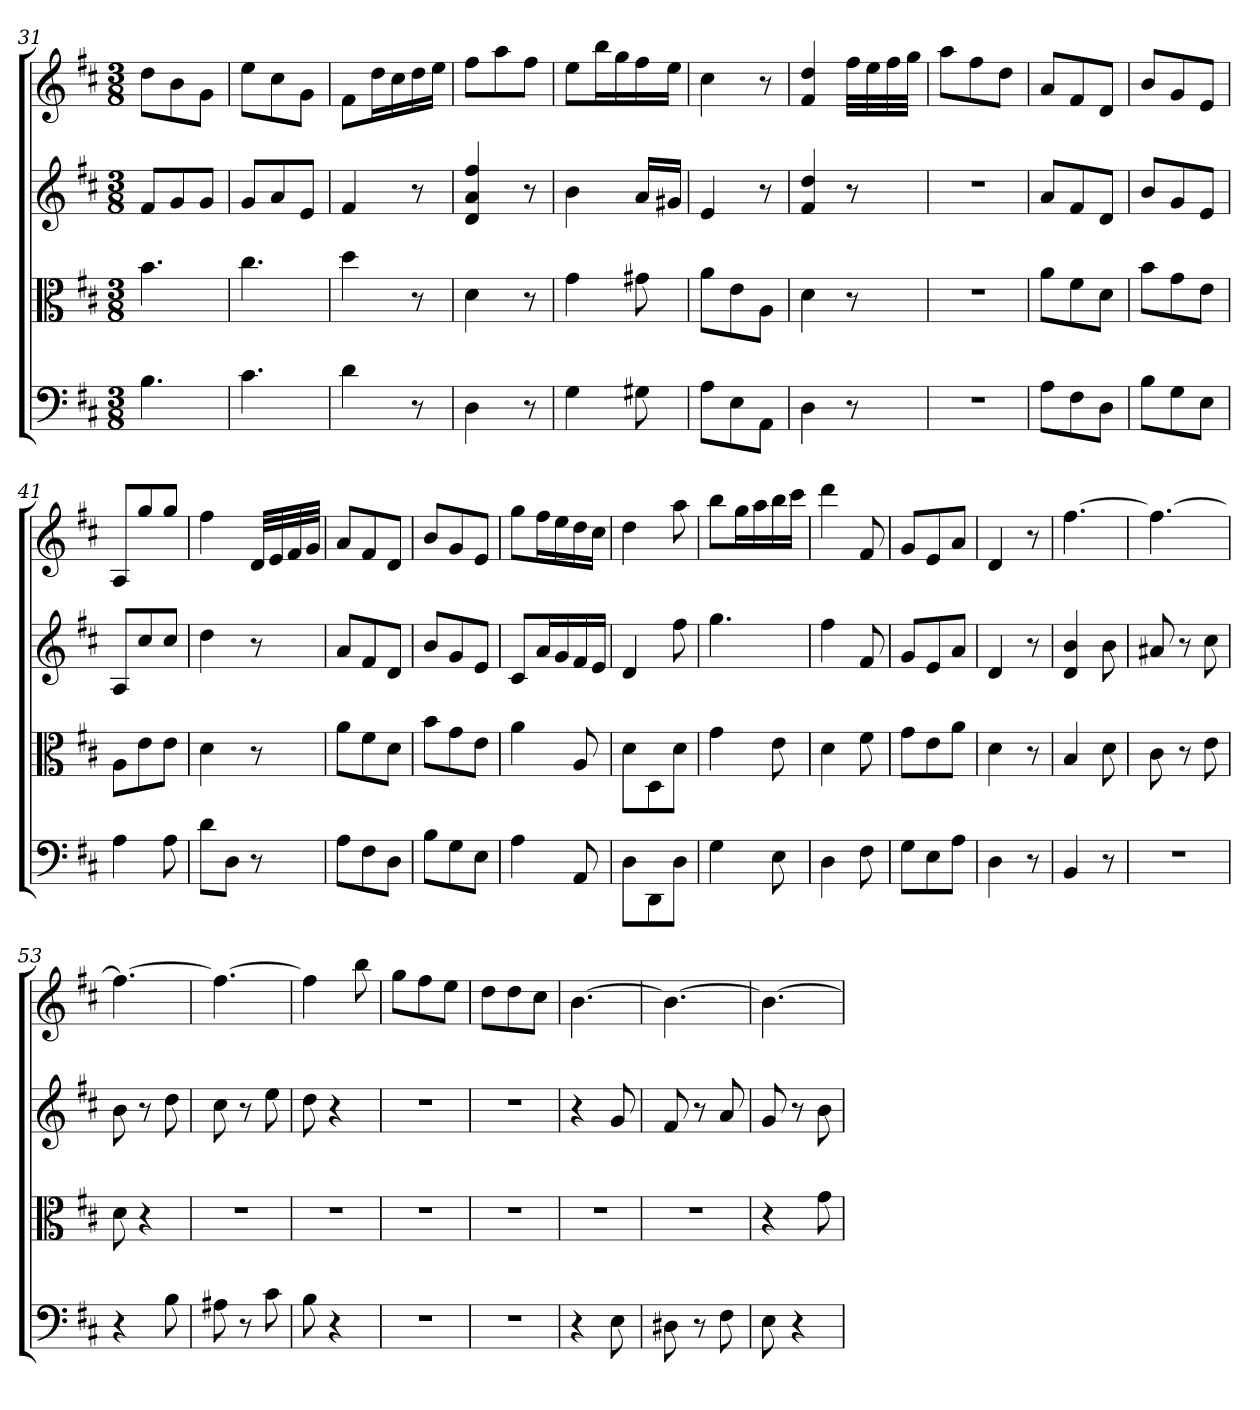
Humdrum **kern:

**kern	**kern	**kern	**kern
*part4	*part3	*part2	*part1
*staff4	*staff3	*staff2	*staff1
*clefF4	*clefC3	*clefG2	*clefG2
*k[f#c#]	*k[f#c#]	*k[f#c#]	*k[f#c#]
*D:	*D:	*D:	*D:
*M3/8	*M3/8	*M3/8	*M3/8
=31	=31	=31	=31
4.B	4.b	8f#/L	8dd\L
.	.	8g/	8b\
.	.	8g/J	8g\J
=32	=32	=32	=32
4.c#	4.cc#	8g/L	8ee\L
.	.	8a/	8cc#\
.	.	8e/J	8g\J
=33	=33	=33	=33
4d	4dd	4f#	8f#\L
.	.	.	16dd\L
.	.	.	16cc#\
8r	8r	8r	16dd\
.	.	.	16ee\JJ
=34	=34	=34	=34
4D	4d	4d 4a 4ff#	8ff#\L
.	.	.	8aa\
8r	8r	8r	8ff#\J
=35	=35	=35	=35
4G	4g	4b	8ee\L
.	.	.	16bb\L
.	.	.	16gg\
8G#X	8g#X	16a/LL	16ff#\
.	.	16g#X/JJ	16ee\JJ
=36	=36	=36	=36
8A\L	8a\L	4e	4cc#
8E\	8e\	.	.
8AA\J	8A\J	8r	8r
=37	=37	=37	=37
4D	4d	4f# 4dd	4f# 4dd
8r	8r	8r	32ff#\LLL
.	.	.	32ee\
.	.	.	32ff#\
.	.	.	32gg\JJJ
=38	=38	=38	=38
4.r	4.r	4.r	8aa\L
.	.	.	8ff#\
.	.	.	8dd\J
=39	=39	=39	=39
8A\L	8a\L	8a/L	8a/L
8F#\	8f#\	8f#/	8f#/
8D\J	8d\J	8d/J	8d/J
=40	=40	=40	=40
8B\L	8b\L	8b/L	8b/L
8G\	8g\	8g/	8g/
8E\J	8e\J	8e/J	8e/J
=41	=41	=41	=41
4A	8A\L	8A/L	8A/L
.	8e\	8cc#/	8gg/
8A	8e\J	8cc#/J	8gg/J
=42	=42	=42	=42
8d\L	4d	4dd	4ff#
8D\J	.	.	.
8r	8r	8r	32d/LLL
.	.	.	32e/
.	.	.	32f#/
.	.	.	32g/JJJ
=43	=43	=43	=43
8A\L	8a\L	8a/L	8a/L
8F#\	8f#\	8f#/	8f#/
8D\J	8d\J	8d/J	8d/J
=44	=44	=44	=44
8B\L	8b\L	8b/L	8b/L
8G\	8g\	8g/	8g/
8E\J	8e\J	8e/J	8e/J
=45	=45	=45	=45
4A	4a	8c#/L	8gg\L
.	.	16a/L	16ff#\L
.	.	16g/	16ee\
8AA	8A	16f#/	16dd\
.	.	16e/JJ	16cc#\JJ
=46	=46	=46	=46
8D\L	8d\L	4d	4dd
8DD\	8D\	.	.
8D\J	8d\J	8ff#	8aa
=47	=47	=47	=47
4G	4g	4.gg	8bb\L
.	.	.	16gg\L
.	.	.	16aa\
8E	8e	.	16bb\
.	.	.	16ccc#\JJ
=48	=48	=48	=48
4D	4d	4ff#	4ddd
8F#	8f#	8f#	8f#
=49	=49	=49	=49
8G\L	8g\L	8g/L	8g/L
8E\	8e\	8e/	8e/
8A\J	8a\J	8a/J	8a/J
=50	=50	=50	=50
4D	4d	4d	4d
8r	8r	8r	8r
=51	=51	=51	=51
4BB	4B	4d 4b	[4.ff#
8r	8d	8b	.
=52	=52	=52	=52
4.r	8c#	8a#X	4.ff#_
.	8r	8r	.
.	8e	8cc#	.
=53	=53	=53	=53
4r	8d	8b	4.ff#_
.	4r	8r	.
8B	.	8dd	.
=54	=54	=54	=54
8A#X	4.r	8cc#	4.ff#_
8r	.	8r	.
8c#	.	8ee	.
=55	=55	=55	=55
8B	4.r	8dd	4ff#]
4r	.	4r	.
.	.	.	8bb
=56	=56	=56	=56
4.r	4.r	4.r	8gg\L
.	.	.	8ff#\
.	.	.	8ee\J
=57	=57	=57	=57
4.r	4.r	4.r	8dd\L
.	.	.	8dd\
.	.	.	8cc#\J
=58	=58	=58	=58
4r	4.r	4r	[4.b
8E	.	8g	.
=59	=59	=59	=59
8D#X	4.r	8f#	4.b_
8r	.	8r	.
8F#	.	8a	.
=60	=60	=60	=60
8E	4r	8g	4.b_
4r	.	8r	.
.	8g	8b	.
=	=	=	=
*-	*-	*-	*-
